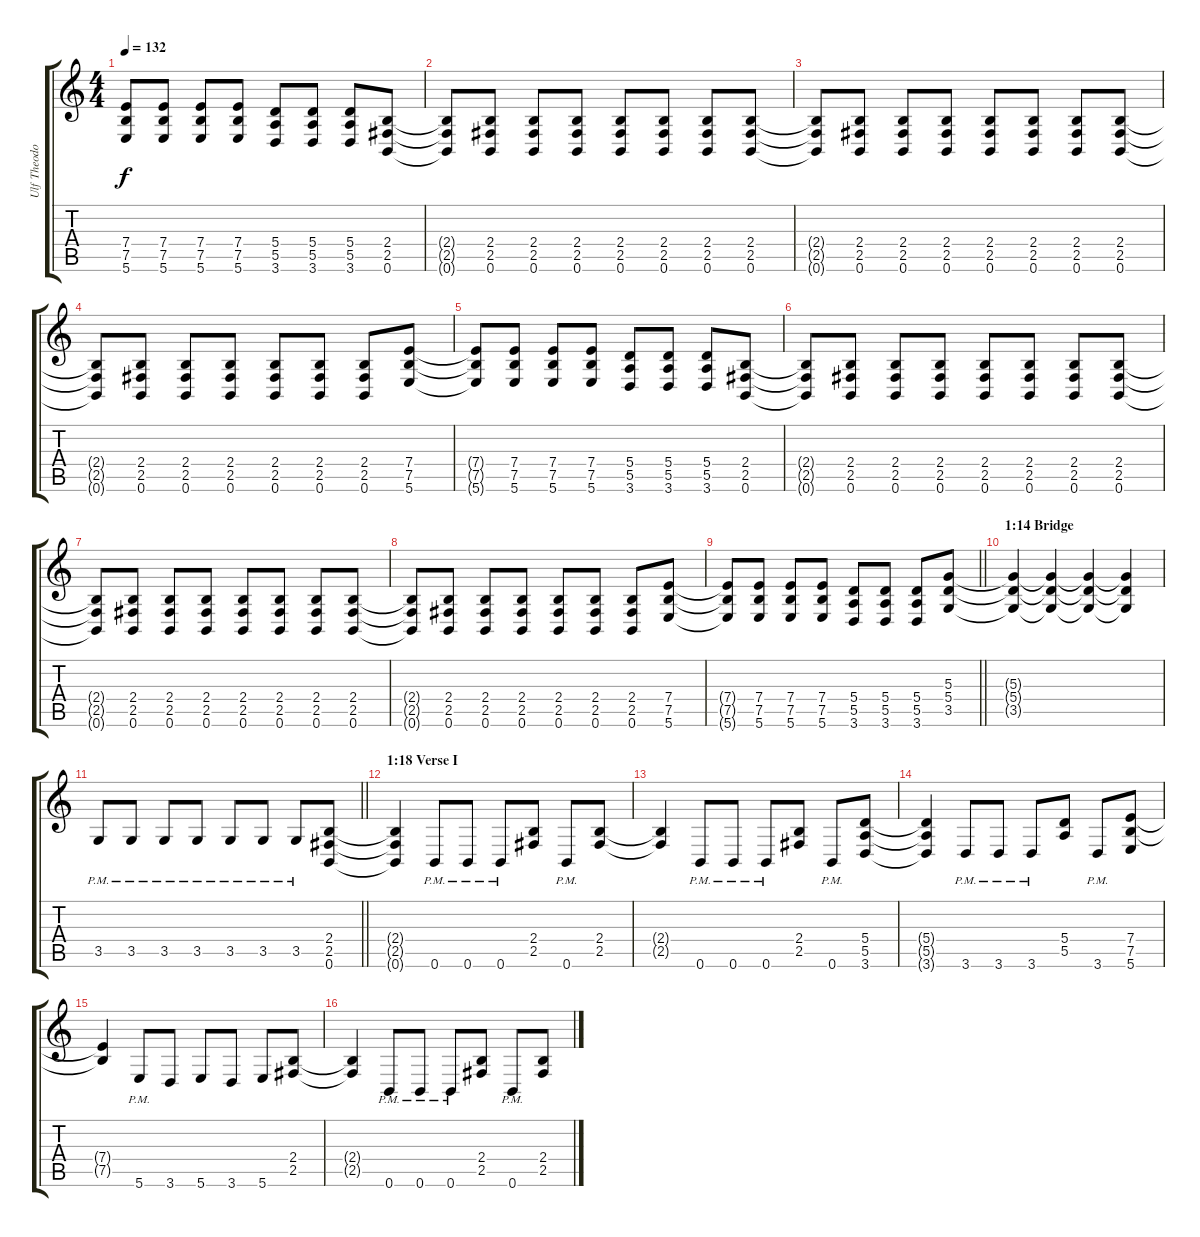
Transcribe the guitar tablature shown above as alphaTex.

\track ("Ulf Theodor Schwadorf (Rhythm Guitar)" "Ulf Theodo") {instrument distortionguitar}
\staff {score tabs}
\tuning (B3 Gb3 D3 A2 E2 B1) {hide}
\ts (4 4)
\tempo 132
\clef g2
\ks c
(7.4{t} 7.5{t} 5.6{t}).8{dy f} (7.4 7.5 5.6).8 (7.4 7.5 5.6).8 (7.4 7.5 5.6).8 (5.4 5.5 3.6).8 (5.4 5.5 3.6).8 (5.4 5.5 3.6).8 (2.4 2.5 0.6).8 |
(2.4{t} 2.5{t} 0.6{t}).8 (2.4 2.5 0.6).8 (2.4 2.5 0.6).8 (2.4 2.5 0.6).8 (2.4 2.5 0.6).8 (2.4 2.5 0.6).8 (2.4 2.5 0.6).8 (2.4 2.5 0.6).8 |
(2.4{t} 2.5{t} 0.6{t}).8 (2.4 2.5 0.6).8 (2.4 2.5 0.6).8 (2.4 2.5 0.6).8 (2.4 2.5 0.6).8 (2.4 2.5 0.6).8 (2.4 2.5 0.6).8 (2.4 2.5 0.6).8 |
(2.4{t} 2.5{t} 0.6{t}).8 (2.4 2.5 0.6).8 (2.4 2.5 0.6).8 (2.4 2.5 0.6).8 (2.4 2.5 0.6).8 (2.4 2.5 0.6).8 (2.4 2.5 0.6).8 (7.4 7.5 5.6).8 |
(7.4{t} 7.5{t} 5.6{t}).8 (7.4 7.5 5.6).8 (7.4 7.5 5.6).8 (7.4 7.5 5.6).8 (5.4 5.5 3.6).8 (5.4 5.5 3.6).8 (5.4 5.5 3.6).8 (2.4 2.5 0.6).8 |
(2.4{t} 2.5{t} 0.6{t}).8 (2.4 2.5 0.6).8 (2.4 2.5 0.6).8 (2.4 2.5 0.6).8 (2.4 2.5 0.6).8 (2.4 2.5 0.6).8 (2.4 2.5 0.6).8 (2.4 2.5 0.6).8 |
(2.4{t} 2.5{t} 0.6{t}).8 (2.4 2.5 0.6).8 (2.4 2.5 0.6).8 (2.4 2.5 0.6).8 (2.4 2.5 0.6).8 (2.4 2.5 0.6).8 (2.4 2.5 0.6).8 (2.4 2.5 0.6).8 |
(2.4{t} 2.5{t} 0.6{t}).8 (2.4 2.5 0.6).8 (2.4 2.5 0.6).8 (2.4 2.5 0.6).8 (2.4 2.5 0.6).8 (2.4 2.5 0.6).8 (2.4 2.5 0.6).8 (7.4 7.5 5.6).8 |
\barLineRight lightlight
(7.4{t} 7.5{t} 5.6{t}).8 (7.4 7.5 5.6).8 (7.4 7.5 5.6).8 (7.4 7.5 5.6).8 (5.4 5.5 3.6).8 (5.4 5.5 3.6).8 (5.4 5.5 3.6).8 (5.3 5.4 3.5).8 |
\section ("" "1:14 Bridge")
(5.3{t} 5.4{t} 3.5{t}).4 (5.3{t} 5.4{t} 3.5{t}).4 (5.3{t} 5.4{t} 3.5{t}).4 (5.3{t} 5.4{t} 3.5{t}).4 |
\barLineRight lightlight
3.5{pm}.8 3.5{pm}.8 3.5{pm}.8 3.5{pm}.8 3.5{pm}.8 3.5{pm}.8 3.5{pm}.8 (2.4 2.5 0.6).8 |
\section ("" "1:18 Verse I")
(2.4{t} 2.5{t} 0.6{t}).4 0.6{pm}.8 0.6{pm}.8 0.6{pm}.8 (2.4 2.5).8 0.6{pm}.8 (2.4 2.5).8 |
(2.4{t} 2.5{t}).4 0.6{pm}.8 0.6{pm}.8 0.6{pm}.8 (2.4 2.5).8 0.6{pm}.8 (5.4 5.5 3.6).8 |
(5.4{t} 5.5{t} 3.6{t}).4 3.6{pm}.8 3.6{pm}.8 3.6{pm}.8 (5.4 5.5).8 3.6{pm}.8 (7.4 7.5 5.6).8 |
(7.4{t} 7.5{t}).4 5.6{pm}.8 3.6.8 5.6.8 3.6.8 5.6.8 (2.4 2.5).8 |
(2.4{t} 2.5{t}).4 0.6{pm}.8 0.6{pm}.8 0.6{pm}.8 (2.4 2.5).8 0.6{pm}.8 (2.4 2.5).8
